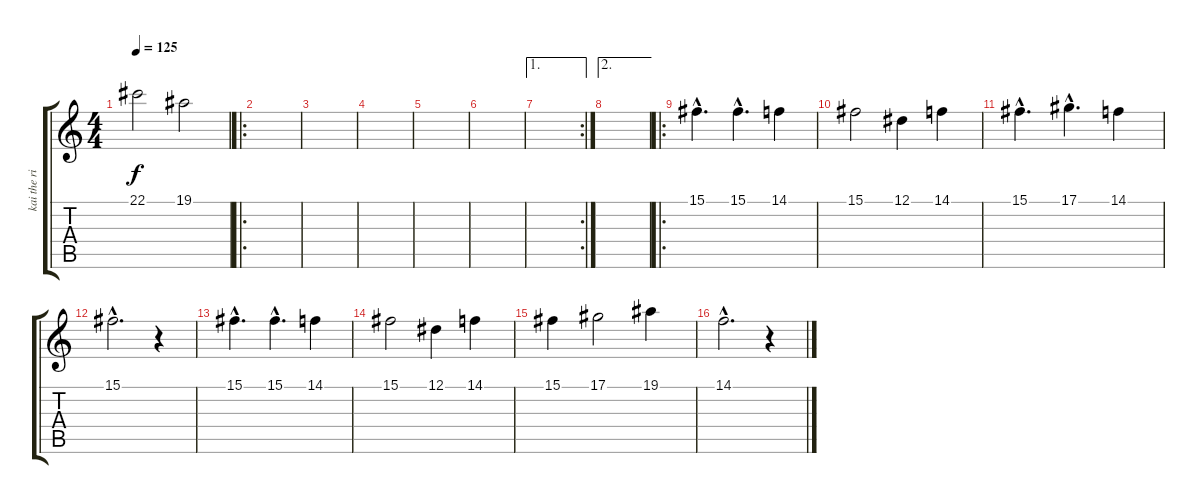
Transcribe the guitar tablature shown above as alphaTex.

\track ("kai the ripper" "kai the ri") {instrument cello}
\staff {score tabs}
\tuning (Eb4 Bb3 Gb3 Db3 Ab2 Eb2) {hide}
\ts (4 4)
\tempo 125
\clef g2
\ks c
22.1.2{dy f} 19.1.2 |
\ro
|
|
|
|
|
\ae 1
\rc 2
|
\ae 2
|
\ro
15.1{hac}.4{d} 15.1{hac}.4{d} 14.1.4 |
15.1.2 12.1.4 14.1.4 |
15.1{hac}.4{d} 17.1{hac}.4{d} 14.1.4 |
15.1{hac}.2{d} r.4 |
15.1{hac}.4{d} 15.1{hac}.4{d} 14.1.4 |
15.1.2 12.1.4 14.1.4 |
15.1.4 17.1.2 19.1.4 |
14.1{hac}.2{d} r.4
